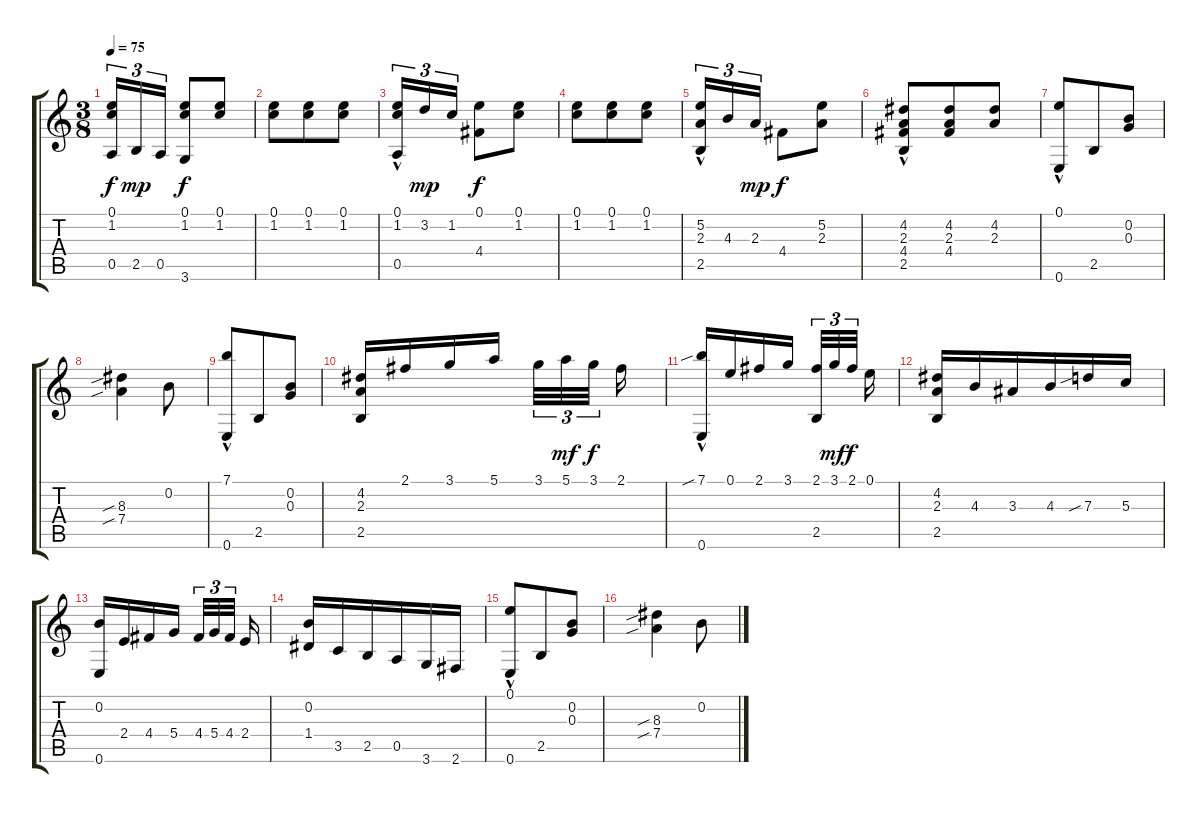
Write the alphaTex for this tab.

\track "" {instrument acousticguitarnylon}
\staff {score tabs}
\tuning (E4 B3 G3 D3 A2 E2) {hide}
\ts (3 8)
\tempo 75
\clef g2
\ks c
(0.1 1.2 0.5).16{tu (3 2) dy f} 2.5.16{tu (3 2) dy mp} 0.5.16{tu (3 2)} (0.1 1.2 3.6).8{dy f} (0.1 1.2).8 |
(0.1 1.2).8 (0.1 1.2).8 (0.1 1.2).8 |
(0.1 1.2 0.5{hac}).16{tu (3 2)} 3.2.16{tu (3 2) dy mp} 1.2.16{tu (3 2)} (0.1 4.4).8{dy f} (0.1 1.2).8 |
(0.1 1.2).8 (0.1 1.2).8 (0.1 1.2).8 |
(5.2 2.3 2.5{hac}).16{tu (3 2)} 4.3.16{tu (3 2)} 2.3.16{tu (3 2) dy mp} 4.4.8{dy f} (5.2 2.3).8 |
(4.2 2.3 4.4{hac} 2.5{hac}).8 (4.2 2.3 4.4).8 (4.2 2.3).8 |
(0.1{hac} 0.6).8 2.5.8 (0.2 0.3).8 |
(8.3{sib} 7.4{sib}).4 0.2.8 |
(7.1{hac} 0.6).8 2.5.8 (0.2 0.3).8 |
(4.2 2.3 2.5).16 2.1.16 3.1.16 5.1.16 3.1.32{tu (3 2)} 5.1.32{tu (3 2) dy mf} 3.1.32{tu (3 2) dy f} 2.1.16 |
(7.1{sib} 0.6{hac}).16 0.1.16 2.1.16 3.1.16 (2.1 2.5).32{tu (3 2)} 3.1.32{tu (3 2) dy mf} 2.1.32{tu (3 2) dy f} 0.1.16 |
(4.2 2.3 2.5).16 4.3.16 3.3.16 4.3.16 7.3{sib}.16 5.3.16 |
(0.2 0.6).16 2.4.16 4.4.16 5.4.16 4.4.32{tu (3 2)} 5.4.32{tu (3 2)} 4.4.32{tu (3 2)} 2.4.16 |
(0.2 1.4).16 3.5.16 2.5.16 0.5.16 3.6.16 2.6.16 |
(0.1{hac} 0.6).8 2.5.8 (0.2 0.3).8 |
(8.3{sib} 7.4{sib}).4 0.2.8
